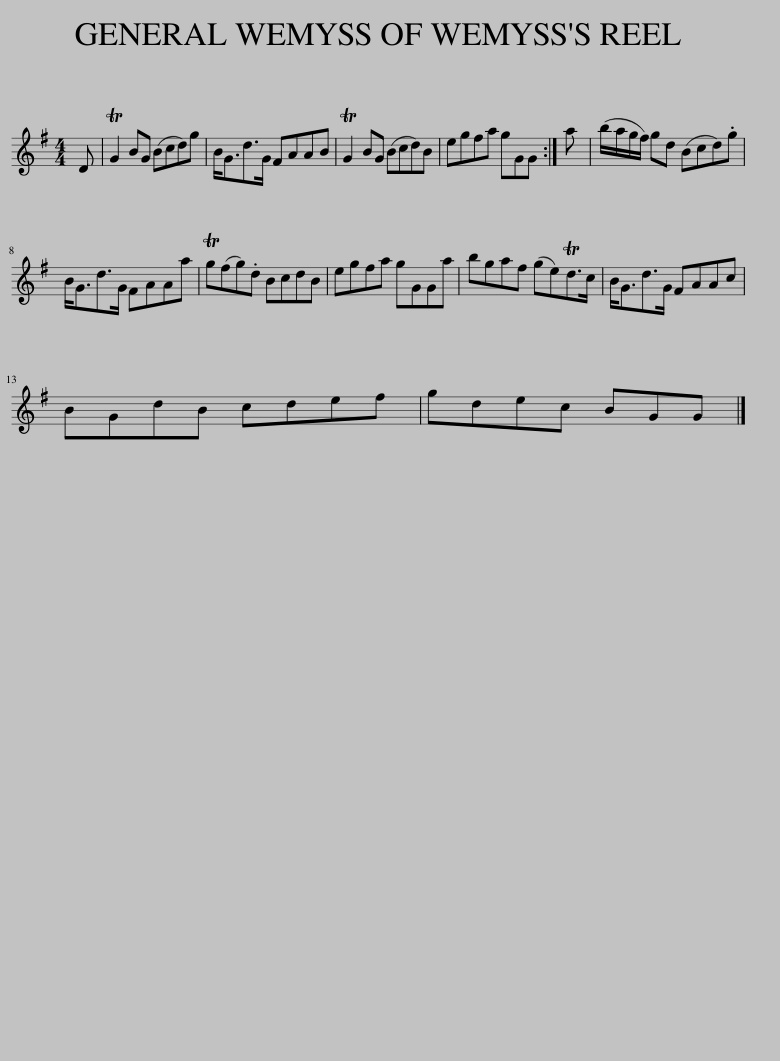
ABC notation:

X:1
L:1/8
M:4/4
I:linebreak $
K:G
V:1 treble
V:1
 D | TG2 BG (Bcd)g | B<Gd>G FAAB | TG2 BG (Bcd)B | egfa gGG :| %5
 a | (b/a/g/f/) gd (Bcd).g |$ B<Gd>G FAAa | Tg(fg).d BcdB | egfa gGGa | %10
 bgaf (ge)Td>c | B<Gd>G FAAc |$ BGdB cdef | gdec BGG |] %14
